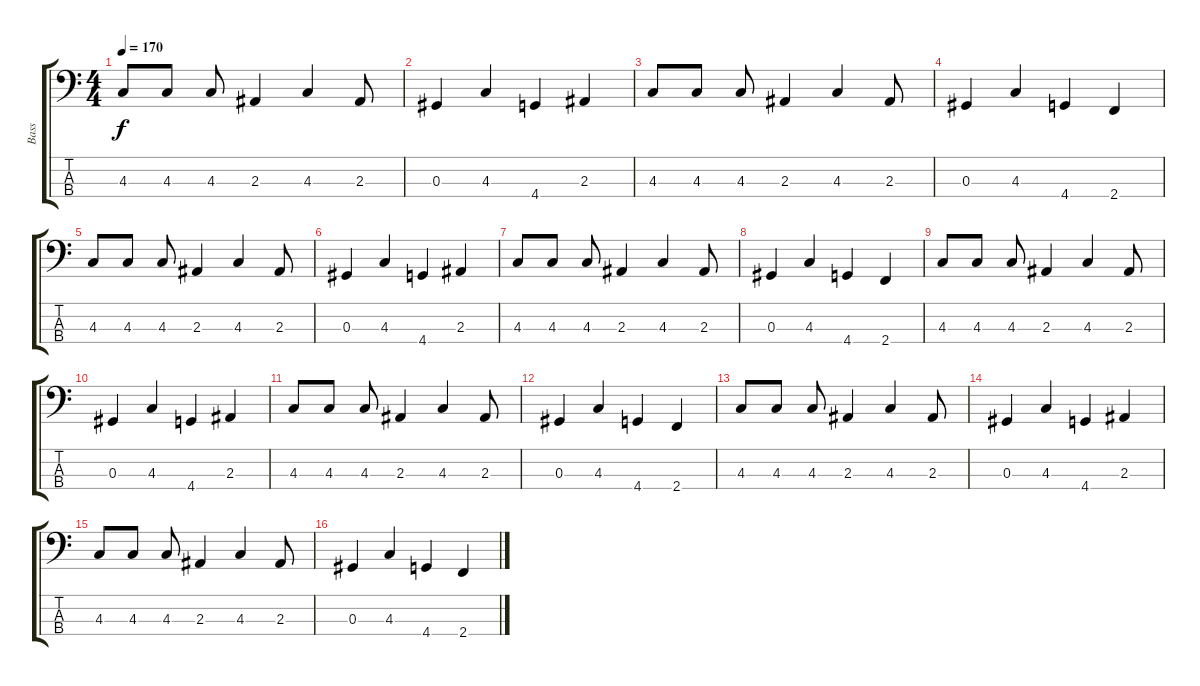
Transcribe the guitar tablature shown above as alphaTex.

\track ("Bass" "Bass") {instrument acousticbass}
\staff {score tabs}
\tuning (Gb2 Db2 Ab1 Eb1) {hide}
\ts (4 4)
\tempo 170
\clef f4
\ks c
4.3.8{dy f} 4.3.8 4.3.8 2.3.4 4.3.4 2.3.8 |
0.3.4 4.3.4 4.4.4 2.3.4 |
4.3.8 4.3.8 4.3.8 2.3.4 4.3.4 2.3.8 |
0.3.4 4.3.4 4.4.4 2.4.4 |
4.3.8 4.3.8 4.3.8 2.3.4 4.3.4 2.3.8 |
0.3.4 4.3.4 4.4.4 2.3.4 |
4.3.8 4.3.8 4.3.8 2.3.4 4.3.4 2.3.8 |
0.3.4 4.3.4 4.4.4 2.4.4 |
4.3.8 4.3.8 4.3.8 2.3.4 4.3.4 2.3.8 |
0.3.4 4.3.4 4.4.4 2.3.4 |
4.3.8 4.3.8 4.3.8 2.3.4 4.3.4 2.3.8 |
0.3.4 4.3.4 4.4.4 2.4.4 |
4.3.8 4.3.8 4.3.8 2.3.4 4.3.4 2.3.8 |
0.3.4 4.3.4 4.4.4 2.3.4 |
4.3.8 4.3.8 4.3.8 2.3.4 4.3.4 2.3.8 |
0.3.4 4.3.4 4.4.4 2.4.4
